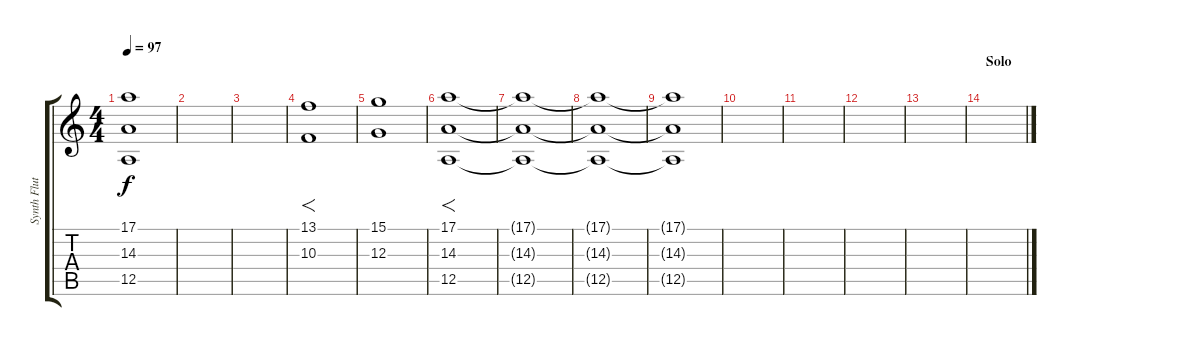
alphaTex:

\track ("Synth Flute" "Synth Flut") {instrument flute}
\staff {score tabs}
\tuning (E4 B3 G3 D3 A2 E2) {hide}
\ts (4 4)
\tempo 97
\clef g2
\ks c
(17.1{t} 14.3{t} 12.5{t}).1{dy f} |
|
|
(13.1 10.3).1{f} |
(15.1 12.3).1 |
(17.1 14.3 12.5).1{f} |
(17.1{t} 14.3{t} 12.5{t}).1 |
(17.1{t} 14.3{t} 12.5{t}).1 |
(17.1{t} 14.3{t} 12.5{t}).1 |
|
|
|
|
\section ("" "Solo")
